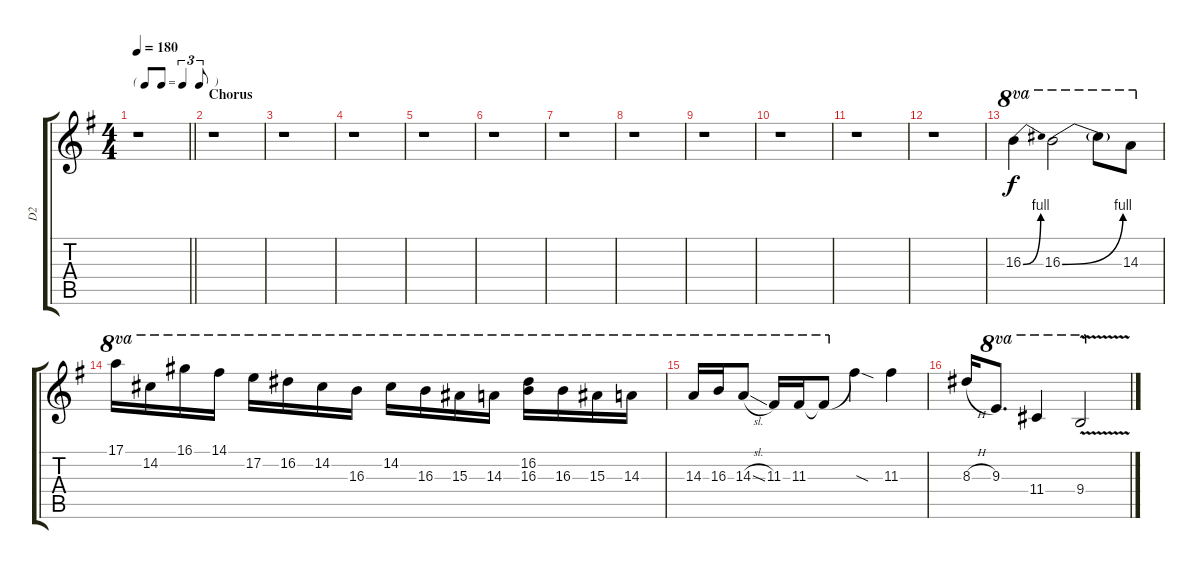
\track ("D2" "D2") {instrument distortionguitar}
\staff {score tabs}
\tuning (E4 B3 G3 D3 A2 E2) {hide}
\ts (4 4)
\tf triplet8th
\tempo 180
\clef g2
\barLineRight lightlight
\ks g
r.1{dy f} |
\section ("" "Chorus")
r.1 |
r.1 |
r.1 |
r.1 |
r.1 |
r.1 |
r.1 |
r.1 |
r.1 |
r.1 |
r.1 |
16.3{be (bend 0 0 60 4)}.4{ot 8va} 16.3{be (bend 0 0 60 4)}.2{ot 8va} 16.3{t}.8{ot 8va} 14.3.8{ot 8va} |
17.1.16{ot 8va} 14.2.16{ot 8va} 16.1.16{ot 8va} 14.1.16{ot 8va} 17.2.16{ot 8va} 16.2.16{ot 8va} 14.2.16{ot 8va} 16.3.16{ot 8va} 14.2.16{ot 8va} 16.3.16{ot 8va} 15.3.16{ot 8va} 14.3.16{ot 8va} (16.2 16.3).16{ot 8va} 16.3.16{ot 8va} 15.3.16{ot 8va} 14.3.16{ot 8va} |
14.3.16{ot 8va} 16.3.16{ot 8va} 14.3{sl}.8{ot 8va} 11.3.16{ot 8va} 11.3.16{ot 8va} 11.3{t}.8{ot 8va} 11.3{sod t}.4 11.3.4 |
8.3{h}.16 9.3.8{d ot 8va} 11.4.4{ot 8va} 9.4{v}.2{ot 8va}
